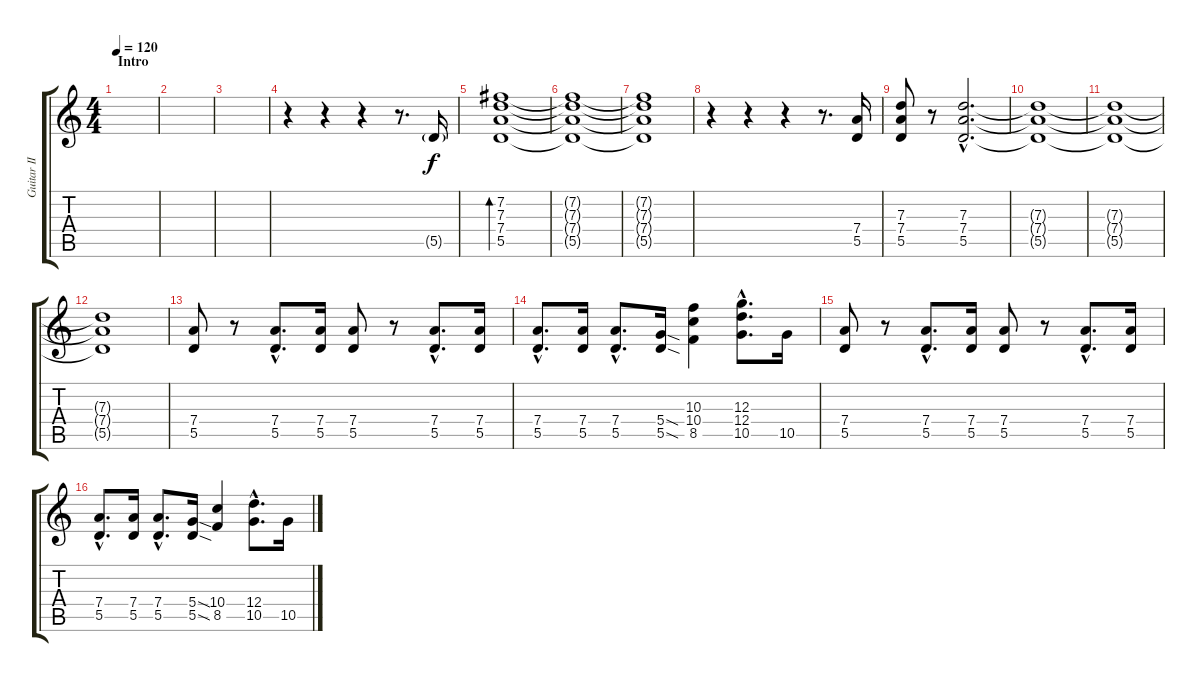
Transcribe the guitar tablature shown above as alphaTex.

\track ("Guitar II - Rythm (Left)" "Guitar II ") {instrument overdrivenguitar}
\staff {score tabs}
\tuning (E4 B3 G3 D3 A2 E2) {hide}
\ts (4 4)
\section ("" "Intro")
\tempo 120
\clef g2
\ks c
|
|
|
r.4 r.4 r.4 r.8{d} 5.5{g}.16 |
(7.2 7.3 7.4 5.5).1{bd 240 dy f volume 0} |
(7.2{t} 7.3{t} 7.4{t} 5.5{t}).1 |
(7.2{t} 7.3{t} 7.4{t} 5.5{t}).1 |
r.4 r.4 r.4 r.8{d} (7.4 5.5).16{volume 12} |
(7.3 7.4 5.5).8 r.8 (7.3{hac} 7.4{hac} 5.5{hac}).2{d} |
(7.3{t} 7.4{t} 5.5{t}).1{volume 3} |
(7.3{t} 7.4{t} 5.5{t}).1 |
(7.3{t} 7.4{t} 5.5{t}).1 |
(7.4 5.5).8{volume 11} r.8 (7.4{hac} 5.5{hac}).8{d} (7.4 5.5).16 (7.4 5.5).8 r.8 (7.4{hac} 5.5{hac}).8{d} (7.4 5.5).16 |
(7.4{hac} 5.5{hac}).8{d} (7.4 5.5).16 (7.4{hac} 5.5{hac}).8{d} (5.4{sod} 5.5{sod}).16 (10.3 10.4 8.5).4 (12.3{hac} 12.4{hac} 10.5{hac}).8{d} 10.5.16 |
(7.4 5.5).8 r.8 (7.4{hac} 5.5{hac}).8{d} (7.4 5.5).16 (7.4 5.5).8 r.8 (7.4{hac} 5.5{hac}).8{d} (7.4 5.5).16 |
(7.4{hac} 5.5{hac}).8{d} (7.4 5.5).16 (7.4{hac} 5.5{hac}).8{d} (5.4{sod} 5.5{sod}).16 (10.4 8.5).4 (12.4{hac} 10.5{hac}).8{d} 10.5.16
